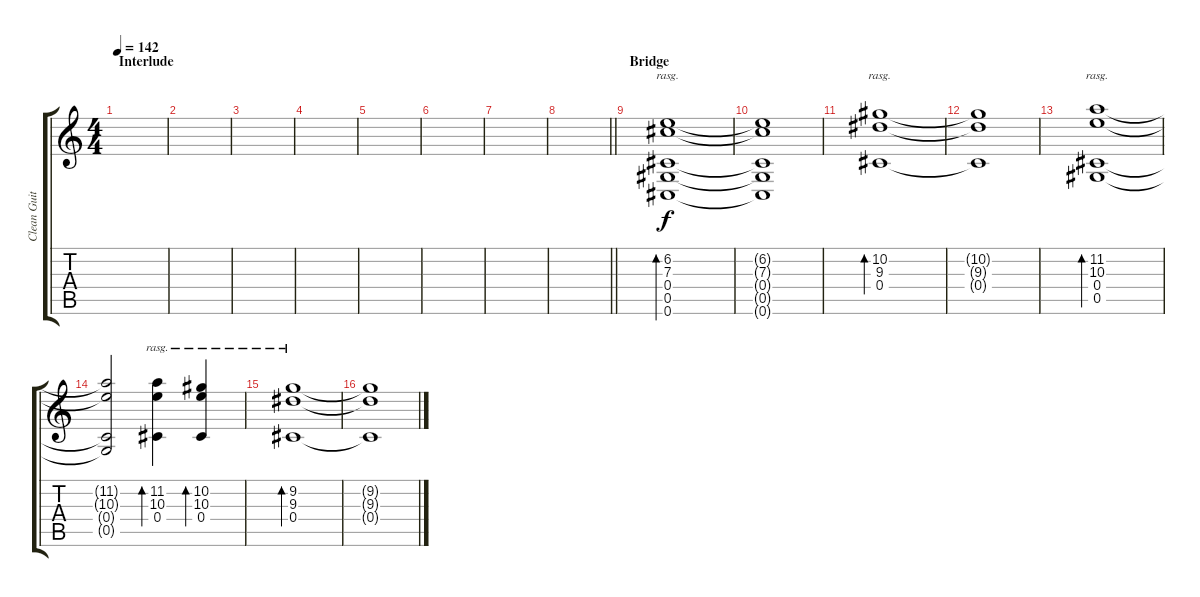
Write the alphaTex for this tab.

\track ("Clean Guitar" "Clean Guit") {instrument electricguitarclean}
\staff {score tabs}
\tuning (Eb4 Bb3 Gb3 Db3 Ab2 Db2) {hide}
\ts (4 4)
\section ("" "Interlude")
\tempo 142
\clef g2
\ks c
|
|
|
|
|
|
|
\barLineRight lightlight
|
\section ("" "Bridge")
(6.2 7.3 0.4 0.5 0.6).1{bd 240 rasg ii} |
(6.2{t} 7.3{t} 0.4{t} 0.5{t} 0.6{t}).1 |
(10.2 9.3 0.4).1{bd 240 rasg ii} |
(10.2{t} 9.3{t} 0.4{t}).1 |
(11.2 10.3 0.4 0.5).1{bd 240 rasg ii} |
(11.2{t} 10.3{t} 0.4{t} 0.5{t}).2 (11.2 10.3 0.4).4{bd 240 rasg ii} (10.2 10.3 0.4).4{bd 240 rasg ii} |
(9.2 9.3 0.4).1{bd 240 rasg ii} |
(9.2{t} 9.3{t} 0.4{t}).1
